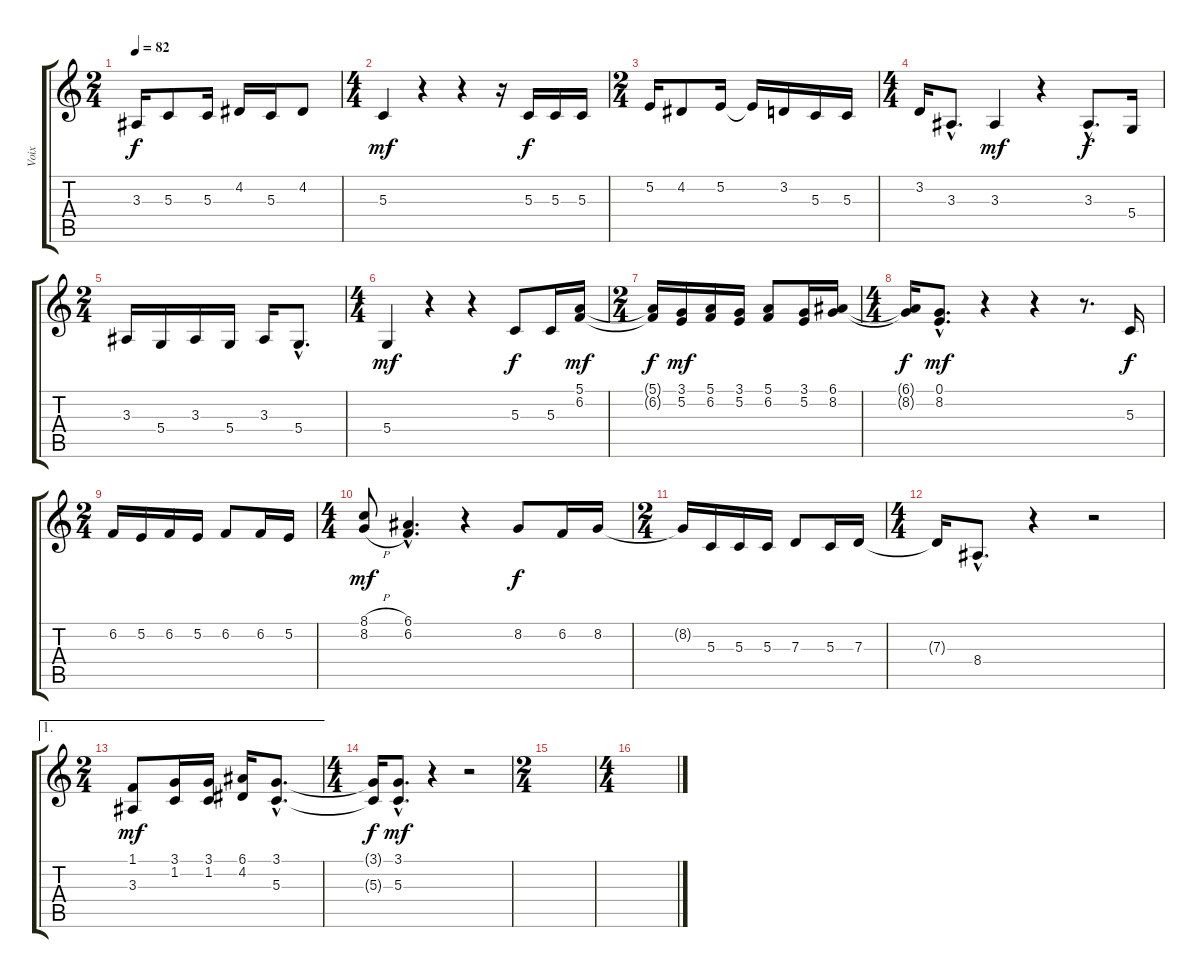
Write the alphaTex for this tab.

\track ("Voix" "Voix") {instrument accordion}
\staff {score tabs}
\tuning (E4 B3 G3 D3 A2 E2) {hide}
\ts (2 4)
\tempo 82
\clef g2
\ks c
3.3.16{dy f} 5.3.8 5.3.16 4.2.16 5.3.16 4.2.8 |
\ts (4 4)
5.3.4{dy mf} r.4 r.4 r.16 5.3.16{dy f} 5.3.16 5.3.16 |
\ts (2 4)
5.2.16 4.2.8 5.2.16 5.2{t}.16 3.2.16 5.3.16 5.3.16 |
\ts (4 4)
3.2.16 3.3{hac}.8{d} 3.3.4{dy mf} r.4 3.3{hac}.8{d dy f} 5.4.16 |
\ts (2 4)
3.3.16 5.4.16 3.3.16 5.4.16 3.3.16 5.4{hac}.8{d} |
\ts (4 4)
5.4.4{dy mf} r.4 r.4 5.3.8{dy f} 5.3.16 (5.1 6.2).16{dy mf} |
\ts (2 4)
(5.1{t} 6.2{t}).16{dy f} (3.1 5.2).16{dy mf} (5.1 6.2).16 (3.1 5.2).16 (5.1 6.2).8 (3.1 5.2).16 (6.1 8.2).16 |
\ts (4 4)
(6.1{t} 8.2{t}).16{dy f} (0.1{hac} 8.2{hac}).8{d dy mf} r.4 r.4 r.8{d} 5.3.16{dy f} |
\ts (2 4)
6.2.16 5.2.16 6.2.16 5.2.16 6.2.8 6.2.16 5.2.16 |
\ts (4 4)
(8.1{h} 8.2{h}).8{dy mf} (6.1{hac} 6.2{hac}).4{d} r.4 8.2.8{dy f} 6.2.16 8.2.16 |
\ts (2 4)
8.2{t}.16 5.3.16 5.3.16 5.3.16 7.3.8 5.3.16 7.3.16 |
\ts (4 4)
7.3{t}.16 8.4{hac}.8{d} r.4 r.2 |
\ae 1
\ts (2 4)
(1.1 3.3).8{dy mf} (3.1 1.2).16 (3.1 1.2).16 (6.1 4.2).16 (3.1{hac} 5.3{hac}).8{d} |
\ts (4 4)
(3.1{t} 5.3{t}).16{dy f} (3.1{hac} 5.3{hac}).8{d dy mf} r.4 r.2 |
\ts (2 4)
|
\ts (4 4)
